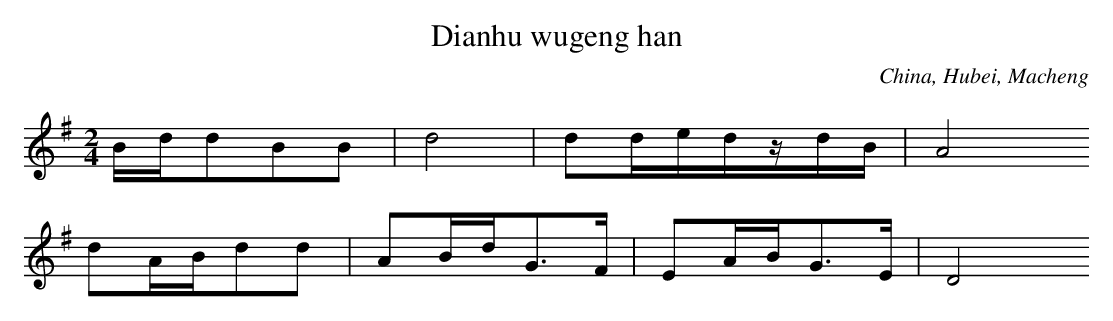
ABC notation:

X:1
T: Dianhu wugeng han
O: China, Hubei, Macheng
M: 2/4
L: 1/16
K: G
Bdd2B2B2 | d8 | d2dedzdB | A8
d2ABd2d2 | A2BdG3F | E2ABG3E | D8
